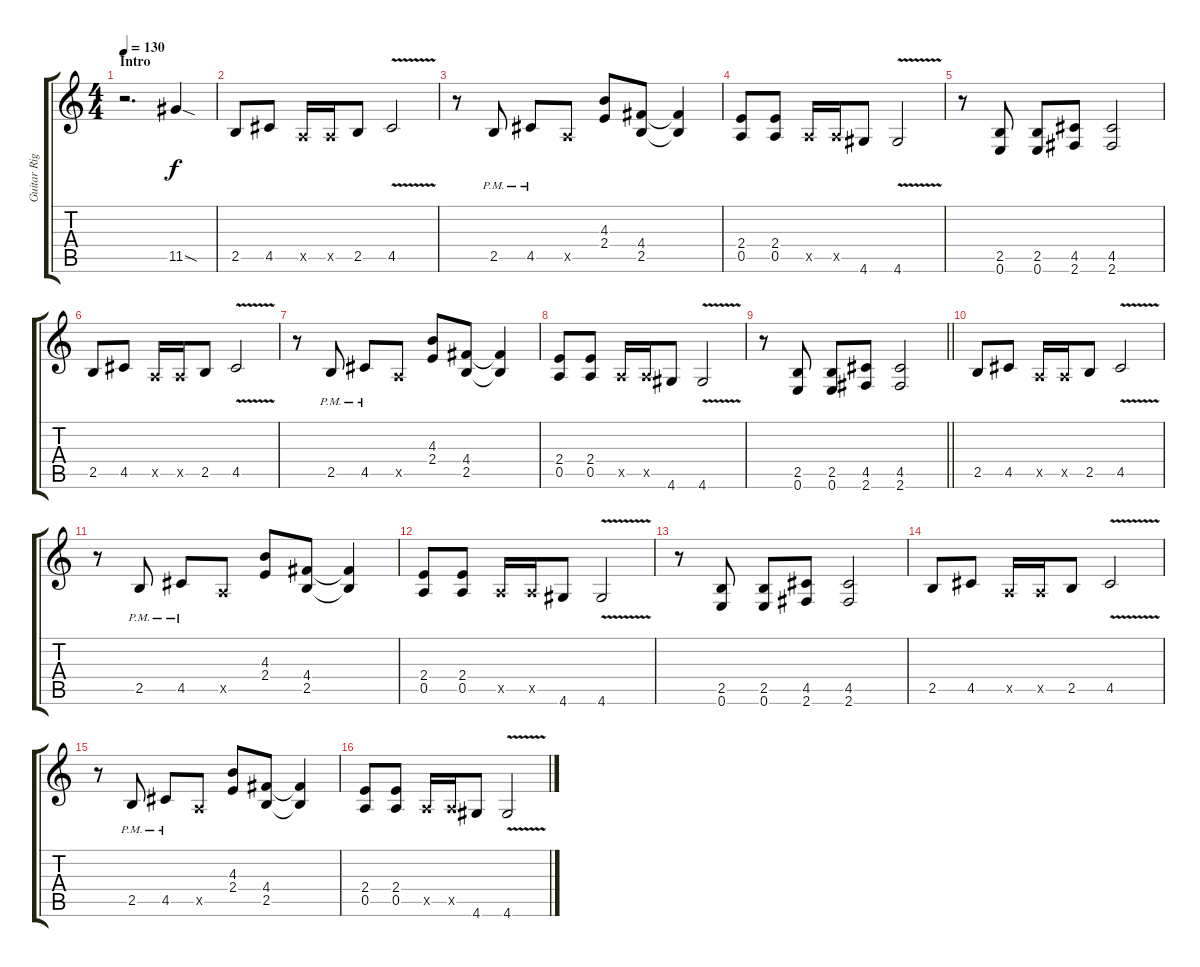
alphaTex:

\track ("Guitar Right" "Guitar Rig") {instrument overdrivenguitar}
\staff {score tabs}
\tuning (E4 B3 G3 D3 A2 E2) {hide}
\ts (4 4)
\section ("" "Intro")
\tempo 130
\clef g2
\ks c
r.2{d dy f instrument overdrivenguitar} 11.5{sod}.4 |
2.5.8 4.5.8 0.5{x}.16 0.5{x}.16 2.5.8 4.5{v}.2 |
r.8 2.5{pm}.8 4.5{pm}.8 0.5{x}.8 (4.3 2.4).8 (4.4 2.5).8 (4.4{t} 2.5{t}).4 |
(2.4 0.5).8 (2.4 0.5).8 0.5{x}.16 0.5{x}.16 4.6.8 4.6{v}.2 |
r.8 (2.5 0.6).8 (2.5 0.6).8 (4.5 2.6).8 (4.5 2.6).2 |
2.5.8 4.5.8 0.5{x}.16 0.5{x}.16 2.5.8 4.5{v}.2 |
r.8 2.5{pm}.8 4.5{pm}.8 0.5{x}.8 (4.3 2.4).8 (4.4 2.5).8 (4.4{t} 2.5{t}).4 |
(2.4 0.5).8 (2.4 0.5).8 0.5{x}.16 0.5{x}.16 4.6.8 4.6{v}.2 |
\barLineRight lightlight
r.8 (2.5 0.6).8 (2.5 0.6).8 (4.5 2.6).8 (4.5 2.6).2 |
2.5.8 4.5.8 0.5{x}.16 0.5{x}.16 2.5.8 4.5{v}.2 |
r.8 2.5{pm}.8 4.5{pm}.8 0.5{x}.8 (4.3 2.4).8 (4.4 2.5).8 (4.4{t} 2.5{t}).4 |
(2.4 0.5).8 (2.4 0.5).8 0.5{x}.16 0.5{x}.16 4.6.8 4.6{v}.2 |
r.8 (2.5 0.6).8 (2.5 0.6).8 (4.5 2.6).8 (4.5 2.6).2 |
2.5.8 4.5.8 0.5{x}.16 0.5{x}.16 2.5.8 4.5{v}.2 |
r.8 2.5{pm}.8 4.5{pm}.8 0.5{x}.8 (4.3 2.4).8 (4.4 2.5).8 (4.4{t} 2.5{t}).4 |
(2.4 0.5).8 (2.4 0.5).8 0.5{x}.16 0.5{x}.16 4.6.8 4.6{v}.2
